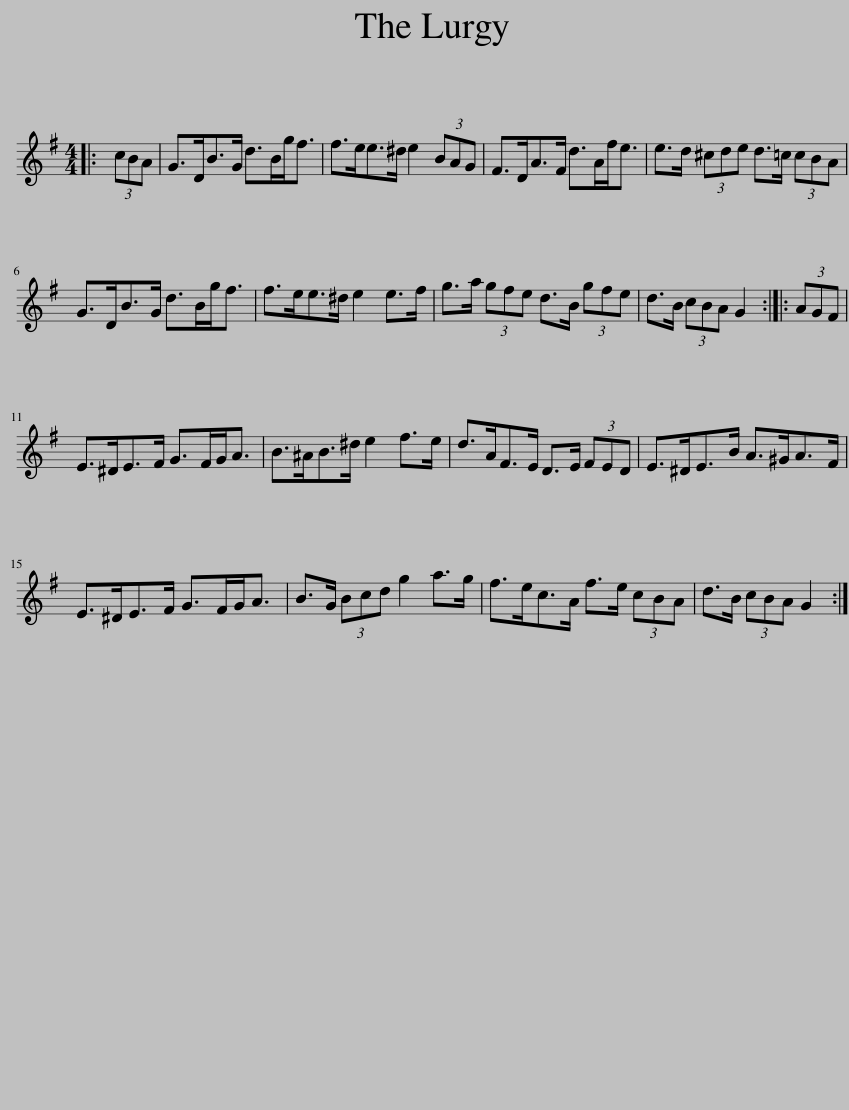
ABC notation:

X:1
L:1/8
M:4/4
I:linebreak $
K:G
V:1 treble
V:1
|: (3cBA | G>DB>G d>Bg<f | f>ee>^d e2 (3BAG | F>DA>F d>Af<e | e>d (3^cde d>=c (3cBA |$ %5
 G>DB>G d>Bg<f | f>ee>^d e2 e>f | g>a (3gfe d>B (3gfe | d>B (3cBA G2 :: (3AGF |$ %10
 E>^DE>F G>FG<A | B>^AB>^d e2 f>e | d>AF>E D>E (3FED | E>^DE>B A>^GA>F |$ E>^DE>F G>FG<A | %15
 B>G (3Bcd g2 a>g | f>ec>A f>e (3cBA | d>B (3cBA G2 :| %18
